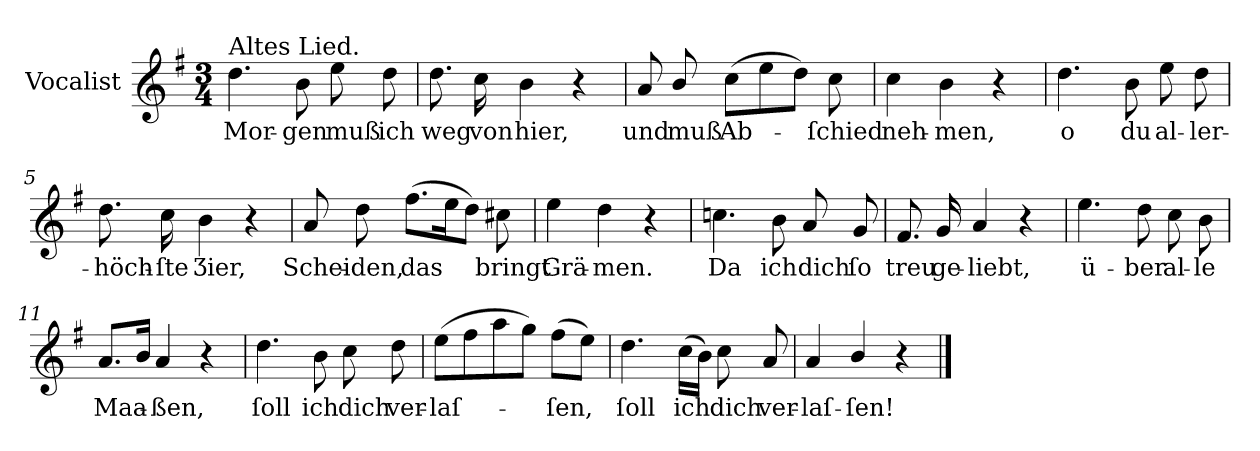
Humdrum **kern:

**kern	**text
*part1	*part1
*staff1	*staff1
*I"Vocalist	*
*k[f#]	*
*G:	*
*M3/4	*
=	=
!LO:TX:a:t=Altes Lied.	!
4.dd	Mor-
8b	-gen
8ee	muß
8dd	ich
=1	=1
8.dd	weg
16cc	von
4b	hier,
4r	.
=2	=2
8a	und
8b/	muß
(8ccL	Ab-
8ee	.
8ddJ)	.
8cc	-ſchied
=3	=3
4cc	neh-
4b	-men,
4r	.
=4	=4
4.dd	o
8b	du
8ee	al-
8dd	-ler-
=5	=5
8.dd	-höch-
16cc	-ſte
4b	Ʒier,
4r	.
=6	=6
8a	Schei-
8dd	-den,
(8.ff#L	das
16eeK	.
8ddJ)	.
8cc#X	bringt
=7	=7
4ee	Grä-
4dd	-men.
4r	.
=8	=8
4.ccn	Da
8b	ich
8a	dich
8g	ſo
=9	=9
8.f#	treu
16g	ge-
4a	-liebt,
4r	.
=10	=10
4.ee	ü-
8dd	-ber
8cc	al-
8b	-le
=11	=11
8.aL	Maa-
16bJk	.
4a	-ßen,
4r	.
=12	=12
4.dd	ſoll
8b	ich
8cc	dich
8dd	ver-
=13	=13
(8eeL	-laſ-
8ff#	.
8aa	.
8ggJ)	.
(8ff#L	-ſen,
8eeJ)	.
=14	=14
4.dd	ſoll
(16ccLL	ich
16bJJ)	.
8cc	dich
8a	ver-
=15	=15
4a	-laſ-
4b/	-ſen!
4r	.
==	==
*-	*-
